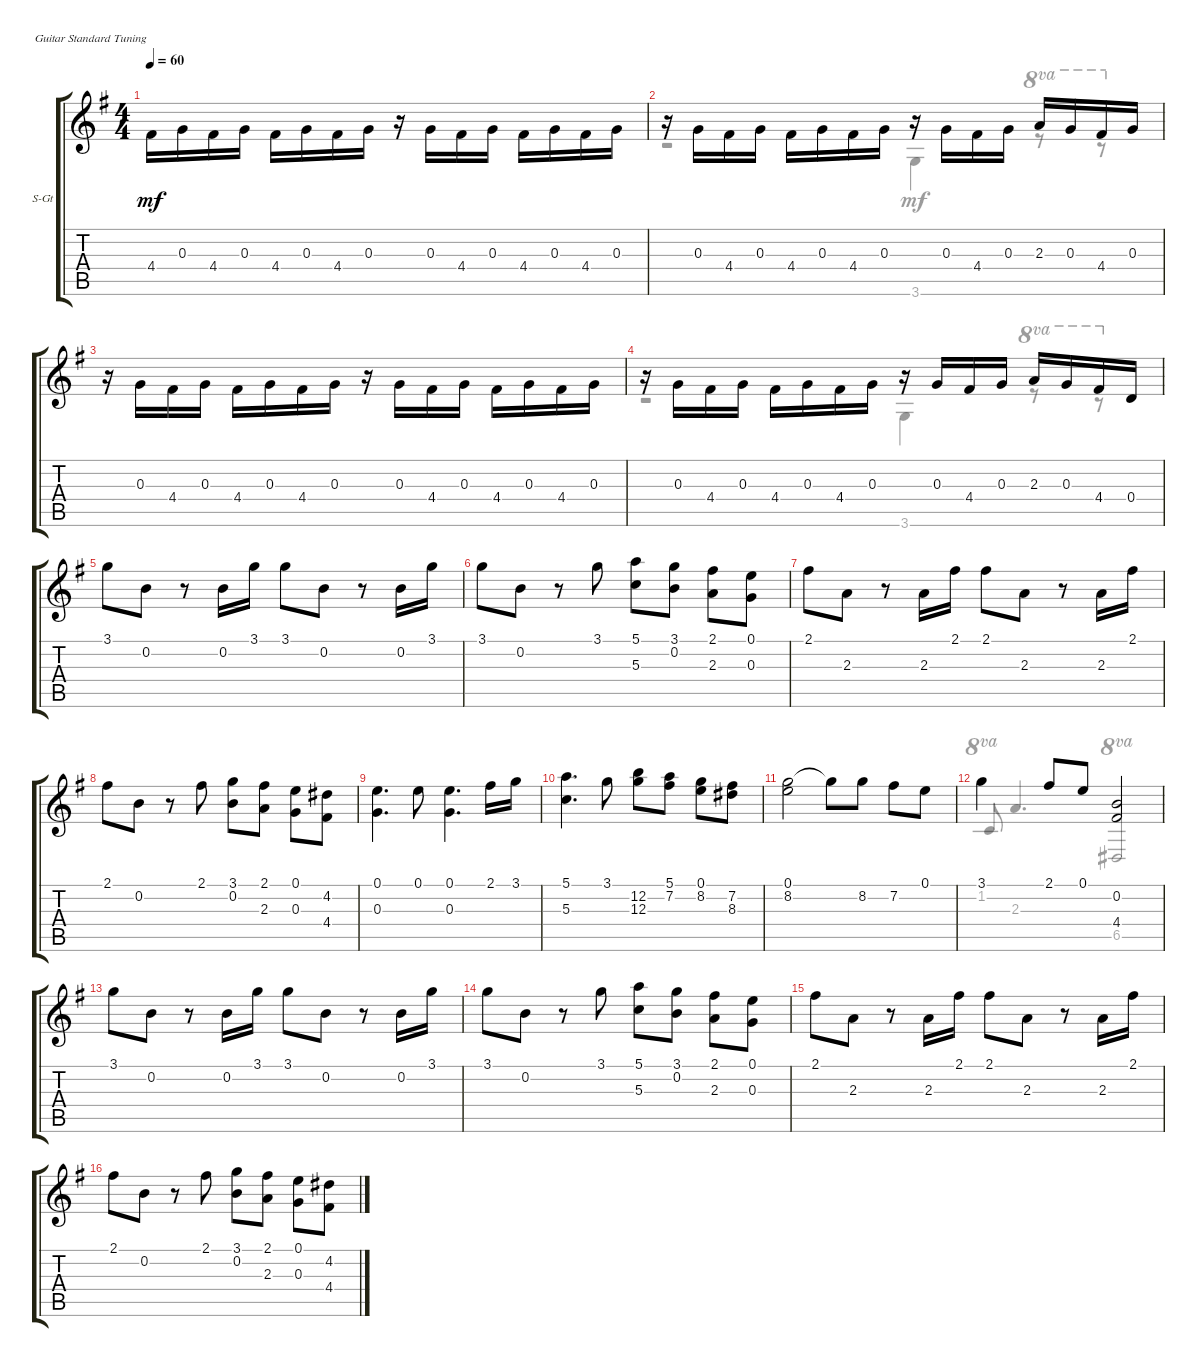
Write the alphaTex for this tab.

\defaultSystemsLayout 4
\bracketExtendMode groupsimilarinstruments
\firstSystemTrackNameOrientation horizontal
\otherSystemsTrackNameOrientation horizontal
\track ("Nylon Guitar" "S-Gt") {instrument acousticguitarsteel}
\staff {score tabs}
\tuning (E4 B3 G3 D3 A2 E2)
\voice
\ts (4 4)
\tempo 60
\clef g2
\ks eminor
4.4.16{dy mf instrument acousticguitarsteel beam invert} 0.3.16 4.4.16 0.3.16 4.4.16{beam invert} 0.3.16 4.4.16 0.3.16 r.16 0.3.16{beam invert} 4.4.16 0.3.16 4.4.16{beam invert} 0.3.16 4.4.16 0.3.16 |
r.16 0.3.16{beam invert} 4.4.16 0.3.16 4.4.16{beam invert} 0.3.16 4.4.16 0.3.16 r.16 0.3.16{beam invert} 4.4.16 0.3.16 2.3.16 0.3.16 4.4.16 0.3.16 |
r.16 0.3.16{beam invert} 4.4.16 0.3.16 4.4.16{beam invert} 0.3.16 4.4.16 0.3.16 r.16 0.3.16 4.4.16 0.3.16 4.4.16{beam invert} 0.3.16 4.4.16 0.3.16 |
r.16 0.3.16{beam invert} 4.4.16 0.3.16 4.4.16{beam invert} 0.3.16 4.4.16 0.3.16 r.16 0.3.16 4.4.16 0.3.16 2.3.16 0.3.16 4.4.16 0.4.16 |
3.1.8 0.2.8 r.8 0.2.16 3.1.16 3.1.8 0.2.8 r.8 0.2.16 3.1.16 |
3.1.8 0.2.8 r.8 3.1.8 (5.1 5.3).8 (3.1 0.2).8 (2.1 2.3).8 (0.1 0.3).8 |
2.1.8 2.3.8 r.8 2.3.16 2.1.16 2.1.8 2.3.8 r.8 2.3.16 2.1.16 |
2.1.8 0.2.8 r.8 2.1.8 (3.1 0.2).8 (2.1 2.3).8 (0.1 0.3).8 (4.2 4.4).8 |
(0.1 0.3).4{d} 0.1.8 (0.1 0.3).4{d} 2.1.16 3.1.16 |
(5.1 5.3).4{d} 3.1.8 (12.3 12.2).8 (5.1 7.2).8 (8.2 0.1).8 (7.2 8.3).8 |
(8.2 0.1).2 8.2{t}.8 8.2.8 7.2.8 0.1.8 |
3.1.4{beam invert} 2.1.8 0.1.8 (0.2 4.4).2 |
3.1.8 0.2.8 r.8 0.2.16 3.1.16 3.1.8 0.2.8 r.8 0.2.16 3.1.16 |
3.1.8 0.2.8 r.8 3.1.8 (5.1 5.3).8 (3.1 0.2).8 (2.1 2.3).8 (0.1 0.3).8 |
2.1.8 2.3.8 r.8 2.3.16 2.1.16 2.1.8 2.3.8 r.8 2.3.16 2.1.16 |
2.1.8 0.2.8 r.8 2.1.8 (3.1 0.2).8 (2.1 2.3).8 (0.1 0.3).8 (4.2 4.4).8
\voice
\clef g2
\ottava regular
\simile none
\ks eminor
|
|
|
|
|
|
|
|
|
|
|
|
|
|
|
\voice
\clef g2
\ottava regular
\simile none
\ks eminor
|
r.2 3.6.4 r.8{ot 8va} r.8{ot 8va} |
|
r.2 3.6.4 r.8{ot 8va} r.8{ot 8va} |
|
|
|
|
|
|
|
1.2.8{ot 8va beam invert} 2.3.4{d beam invert} 6.5.2{ot 8va beam invert} |
|
|
|
